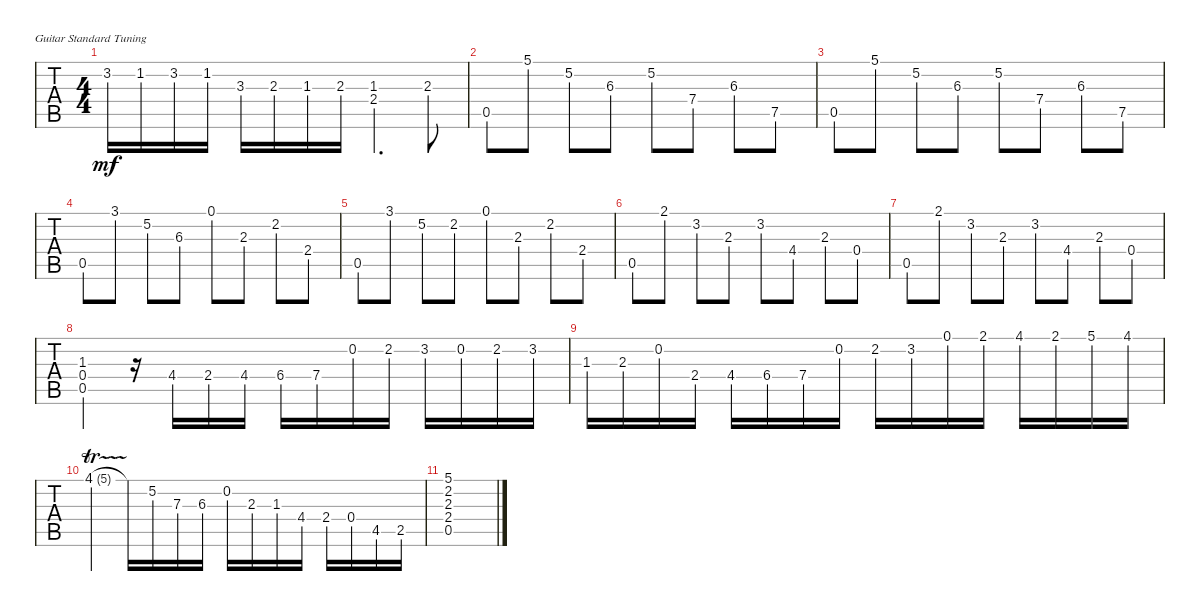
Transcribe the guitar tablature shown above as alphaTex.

\bracketExtendMode groupsimilarinstruments
\singleTrackTrackNamePolicy hidden
\multiTrackTrackNamePolicy hidden
\firstSystemTrackNameOrientation horizontal
\otherSystemsTrackNameOrientation horizontal
\track ("Guitar" "N-Gt") {instrument acousticguitarnylon}
\staff {tabs}
\tuning (E4 B3 G3 D3 A2 E2)
\ts (4 4)
\tempo (96 hide)
\clef g2
\ks c
3.2.16{dy mf} 1.2.16 3.2.16 1.2.16 3.3.16 2.3.16 1.3.16 2.3.16 (2.4 1.3).4{d} 2.3.8 |
0.5.8 5.1.8 5.2.8 6.3.8 5.2.8 7.4.8 6.3.8 7.5.8 |
0.5.8 5.1.8 5.2.8 6.3.8 5.2.8 7.4.8 6.3.8 7.5.8 |
0.5.8 3.1.8 5.2.8 6.3.8 0.1.8 2.3.8 2.2.8 2.4.8 |
0.5.8 3.1.8 5.2.8 2.2.8 0.1.8 2.3.8 2.2.8 2.4.8 |
0.5.8 2.1.8 3.2.8 2.3.8 3.2.8 4.4.8 2.3.8 0.4.8 |
0.5.8 2.1.8 3.2.8 2.3.8 3.2.8 4.4.8 2.3.8 0.4.8 |
(0.5 0.4 1.3).4 r.16 4.4.16 2.4.16 4.4.16 6.4.16 7.4.16 0.2.16 2.2.16 3.2.16 0.2.16 2.2.16 3.2.16 |
1.3.16 2.3.16 0.2.16 2.4.16 4.4.16 6.4.16 7.4.16 0.2.16 2.2.16 3.2.16 0.1.16 2.1.16 4.1.16 2.1.16 5.1.16 4.1.16 |
4.1{tr (5 16)}.4 4.1{t}.16 5.2.16 7.3.16 6.3.16 0.2.16 2.3.16 1.3.16 4.4.16 2.4.16 0.4.16 4.5.16 2.5.16 |
(0.5 2.4 2.3 2.2 5.1).1
